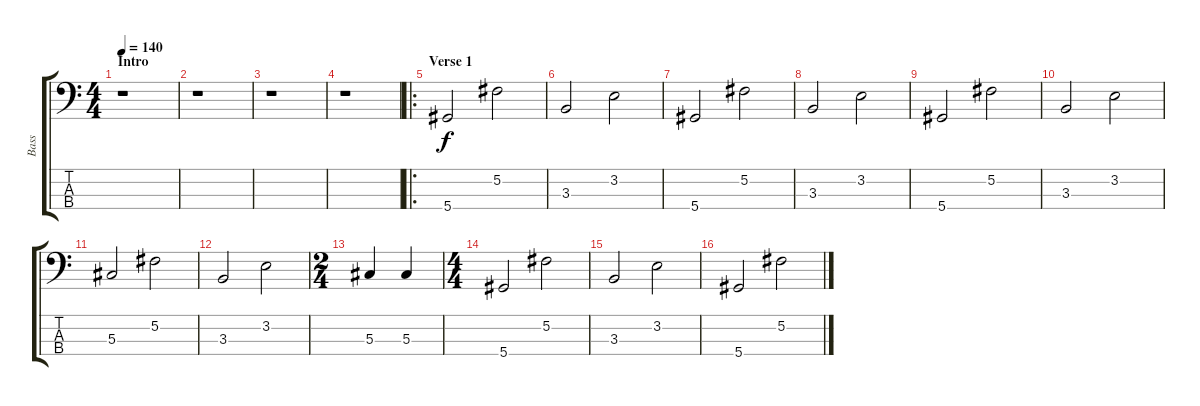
\track ("Bass" "Bass") {instrument electricbassfinger}
\staff {score tabs}
\tuning (Gb2 Db2 Ab1 Eb1) {hide}
\ts (4 4)
\section ("" "Intro")
\tempo 140
\clef f4
\ks c
r.1{dy f instrument electricbassfinger} |
r.1 |
r.1 |
r.1 |
\ro
\section ("" "Verse 1")
5.4.2 5.2.2 |
3.3.2 3.2.2 |
5.4.2 5.2.2 |
3.3.2 3.2.2 |
5.4.2 5.2.2 |
3.3.2 3.2.2 |
5.3.2 5.2.2 |
3.3.2 3.2.2 |
\ts (2 4)
5.3.4 5.3.4 |
\ts (4 4)
5.4.2 5.2.2 |
3.3.2 3.2.2 |
5.4.2 5.2.2
